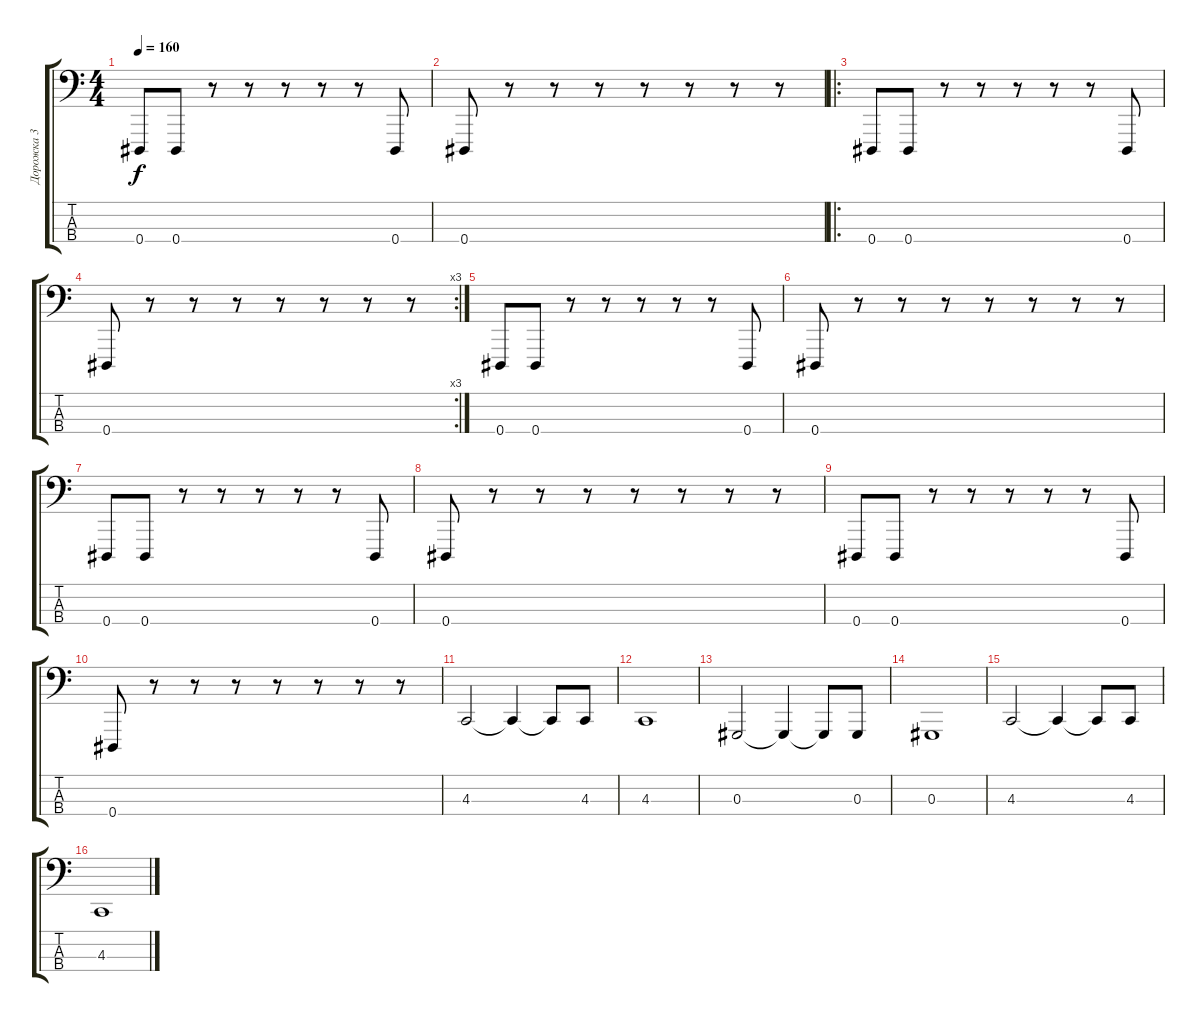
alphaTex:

\track ("Дорожка 3" "Дорожка 3") {instrument lead8bassandlead}
\staff {score tabs}
\tuning (Gb2 Db2 Ab1 Eb1) {hide}
\ts (4 4)
\tempo 160
\clef f4
\ks c
0.4.8{dy f} 0.4.8 r.8 r.8 r.8 r.8 r.8 0.4.8 |
0.4.8 r.8 r.8 r.8 r.8 r.8 r.8 r.8 |
\ro
0.4.8 0.4.8 r.8 r.8 r.8 r.8 r.8 0.4.8 |
\rc 3
0.4.8 r.8 r.8 r.8 r.8 r.8 r.8 r.8 |
0.4.8 0.4.8 r.8 r.8 r.8 r.8 r.8 0.4.8 |
0.4.8 r.8 r.8 r.8 r.8 r.8 r.8 r.8 |
0.4.8 0.4.8 r.8 r.8 r.8 r.8 r.8 0.4.8 |
0.4.8 r.8 r.8 r.8 r.8 r.8 r.8 r.8 |
0.4.8 0.4.8 r.8 r.8 r.8 r.8 r.8 0.4.8 |
0.4.8 r.8 r.8 r.8 r.8 r.8 r.8 r.8 |
4.3.2 4.3{t}.4 4.3{t}.8 4.3.8 |
4.3.1 |
0.3.2 0.3{t}.4 0.3{t}.8 0.3.8 |
0.3.1 |
4.3.2 4.3{t}.4 4.3{t}.8 4.3.8 |
4.3.1
